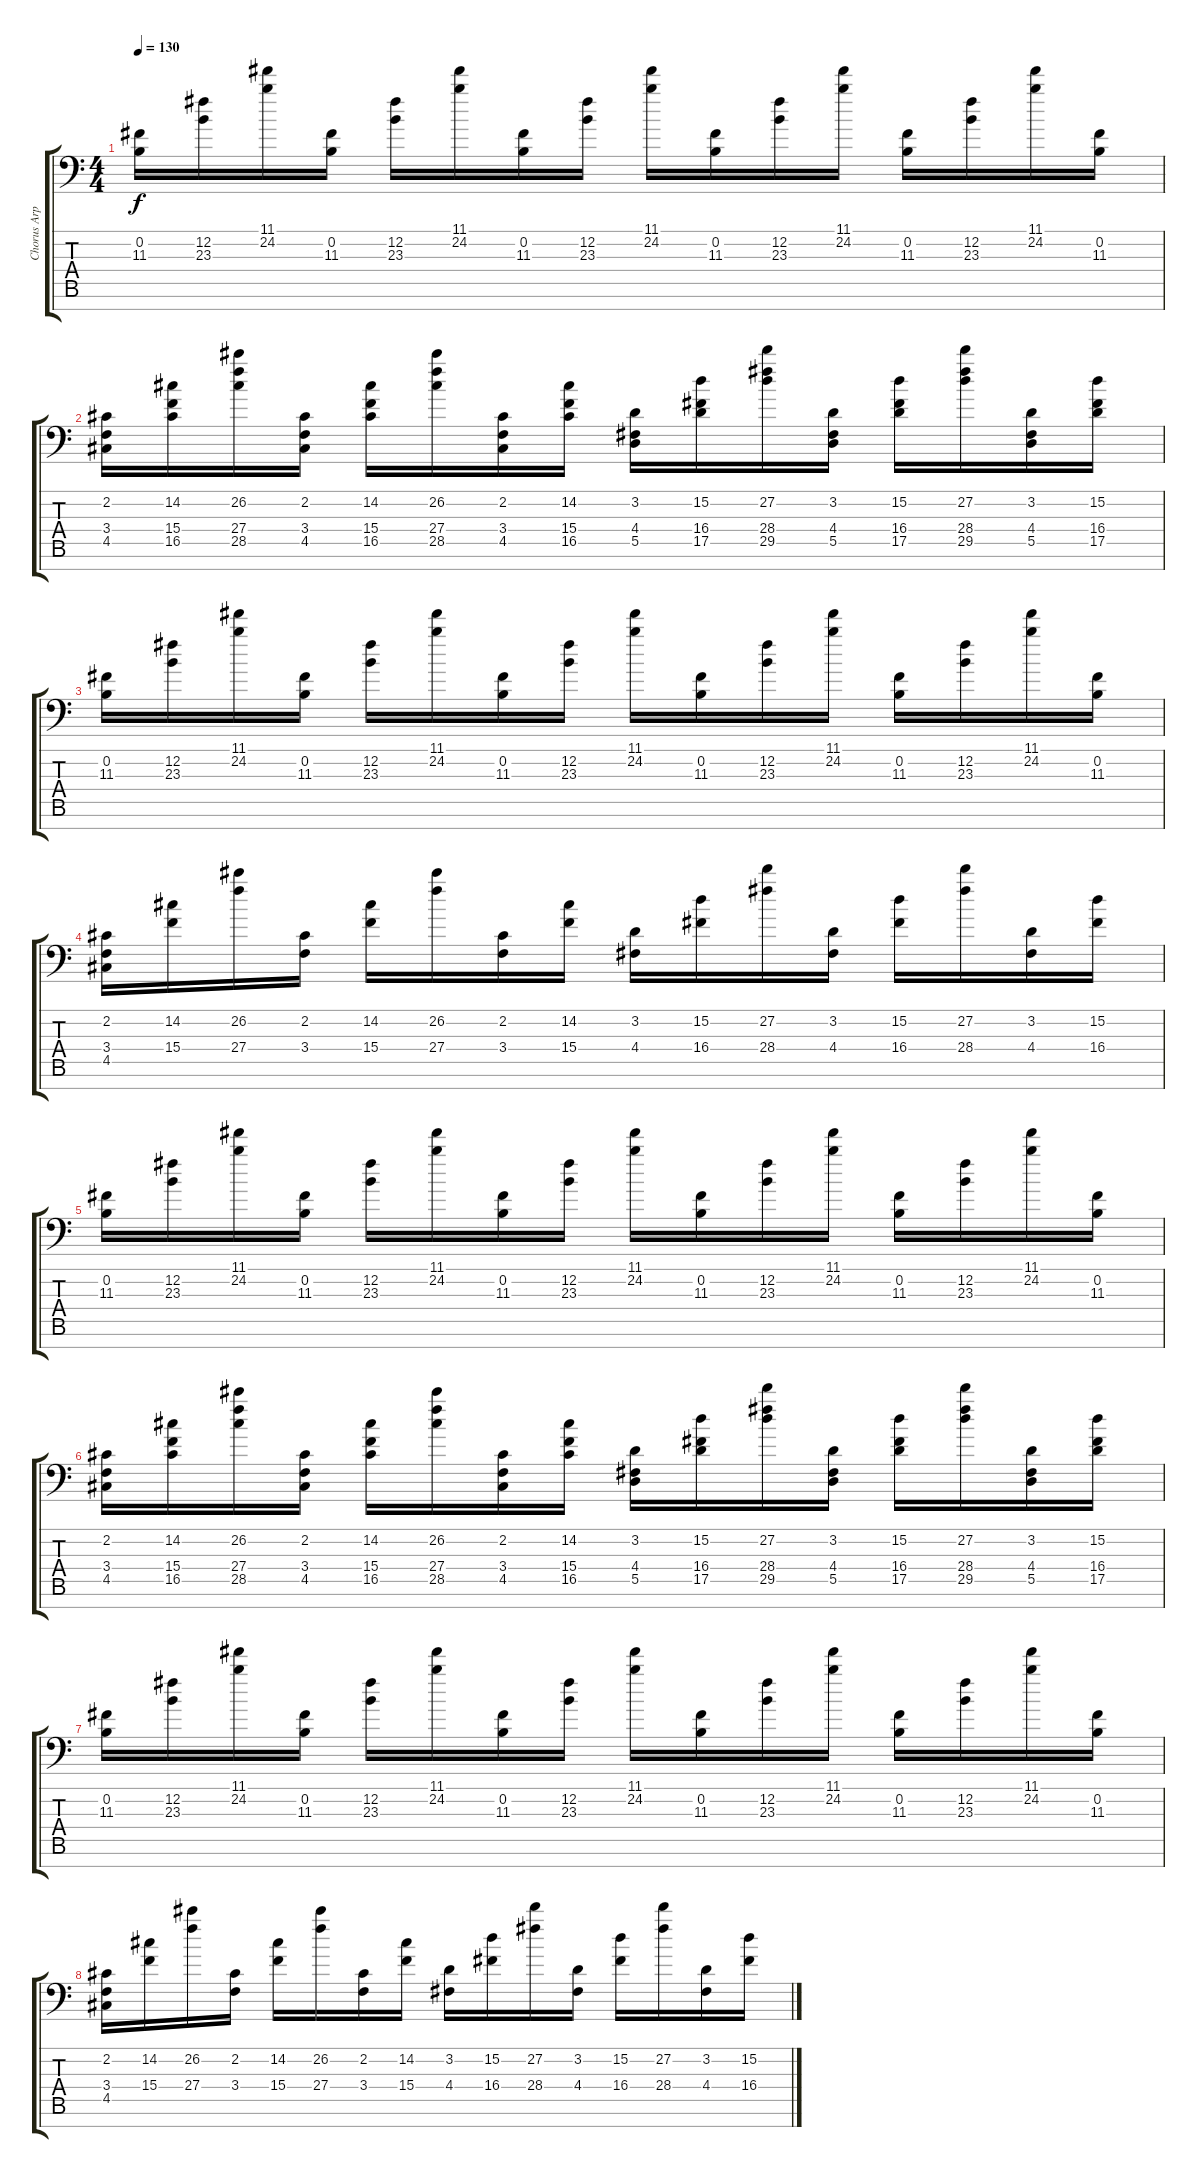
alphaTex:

\track ("Chorus Arpeggio Synth" "Chorus Arp") {instrument lead2sawtooth}
\staff {score tabs}
\tuning (G5 B3 G3 D3 A2 E2 C-1) {hide}
\ts (4 4)
\tempo 130
\clef f4
\ks c
(0.2 11.3).16{dy f} (12.2 23.3).16 (11.1 24.2).16 (0.2 11.3).16 (12.2 23.3).16 (11.1 24.2).16 (0.2 11.3).16 (12.2 23.3).16 (11.1 24.2).16 (0.2 11.3).16 (12.2 23.3).16 (11.1 24.2).16 (0.2 11.3).16 (12.2 23.3).16 (11.1 24.2).16 (0.2 11.3).16 |
(2.2 3.4 4.5).16 (14.2 15.4 16.5).16 (26.2 27.4 28.5).16 (2.2 3.4 4.5).16 (14.2 15.4 16.5).16 (26.2 27.4 28.5).16 (2.2 3.4 4.5).16 (14.2 15.4 16.5).16 (3.2 4.4 5.5).16 (15.2 16.4 17.5).16 (27.2 28.4 29.5).16 (3.2 4.4 5.5).16 (15.2 16.4 17.5).16 (27.2 28.4 29.5).16 (3.2 4.4 5.5).16 (15.2 16.4 17.5).16 |
(0.2 11.3).16 (12.2 23.3).16 (11.1 24.2).16 (0.2 11.3).16 (12.2 23.3).16 (11.1 24.2).16 (0.2 11.3).16 (12.2 23.3).16 (11.1 24.2).16 (0.2 11.3).16 (12.2 23.3).16 (11.1 24.2).16 (0.2 11.3).16 (12.2 23.3).16 (11.1 24.2).16 (0.2 11.3).16 |
(2.2 3.4 4.5).16 (14.2 15.4).16 (26.2 27.4).16 (2.2 3.4).16 (14.2 15.4).16 (26.2 27.4).16 (2.2 3.4).16 (14.2 15.4).16 (3.2 4.4).16 (15.2 16.4).16 (27.2 28.4).16 (3.2 4.4).16 (15.2 16.4).16 (27.2 28.4).16 (3.2 4.4).16 (15.2 16.4).16 |
(0.2 11.3).16 (12.2 23.3).16 (11.1 24.2).16 (0.2 11.3).16 (12.2 23.3).16 (11.1 24.2).16 (0.2 11.3).16 (12.2 23.3).16 (11.1 24.2).16 (0.2 11.3).16 (12.2 23.3).16 (11.1 24.2).16 (0.2 11.3).16 (12.2 23.3).16 (11.1 24.2).16 (0.2 11.3).16 |
(2.2 3.4 4.5).16 (14.2 15.4 16.5).16 (26.2 27.4 28.5).16 (2.2 3.4 4.5).16 (14.2 15.4 16.5).16 (26.2 27.4 28.5).16 (2.2 3.4 4.5).16 (14.2 15.4 16.5).16 (3.2 4.4 5.5).16 (15.2 16.4 17.5).16 (27.2 28.4 29.5).16 (3.2 4.4 5.5).16 (15.2 16.4 17.5).16 (27.2 28.4 29.5).16 (3.2 4.4 5.5).16 (15.2 16.4 17.5).16 |
(0.2 11.3).16 (12.2 23.3).16 (11.1 24.2).16 (0.2 11.3).16 (12.2 23.3).16 (11.1 24.2).16 (0.2 11.3).16 (12.2 23.3).16 (11.1 24.2).16 (0.2 11.3).16 (12.2 23.3).16 (11.1 24.2).16 (0.2 11.3).16 (12.2 23.3).16 (11.1 24.2).16 (0.2 11.3).16 |
(2.2 3.4 4.5).16 (14.2 15.4).16 (26.2 27.4).16 (2.2 3.4).16 (14.2 15.4).16 (26.2 27.4).16 (2.2 3.4).16 (14.2 15.4).16 (3.2 4.4).16 (15.2 16.4).16 (27.2 28.4).16 (3.2 4.4).16 (15.2 16.4).16 (27.2 28.4).16 (3.2 4.4).16 (15.2 16.4).16
